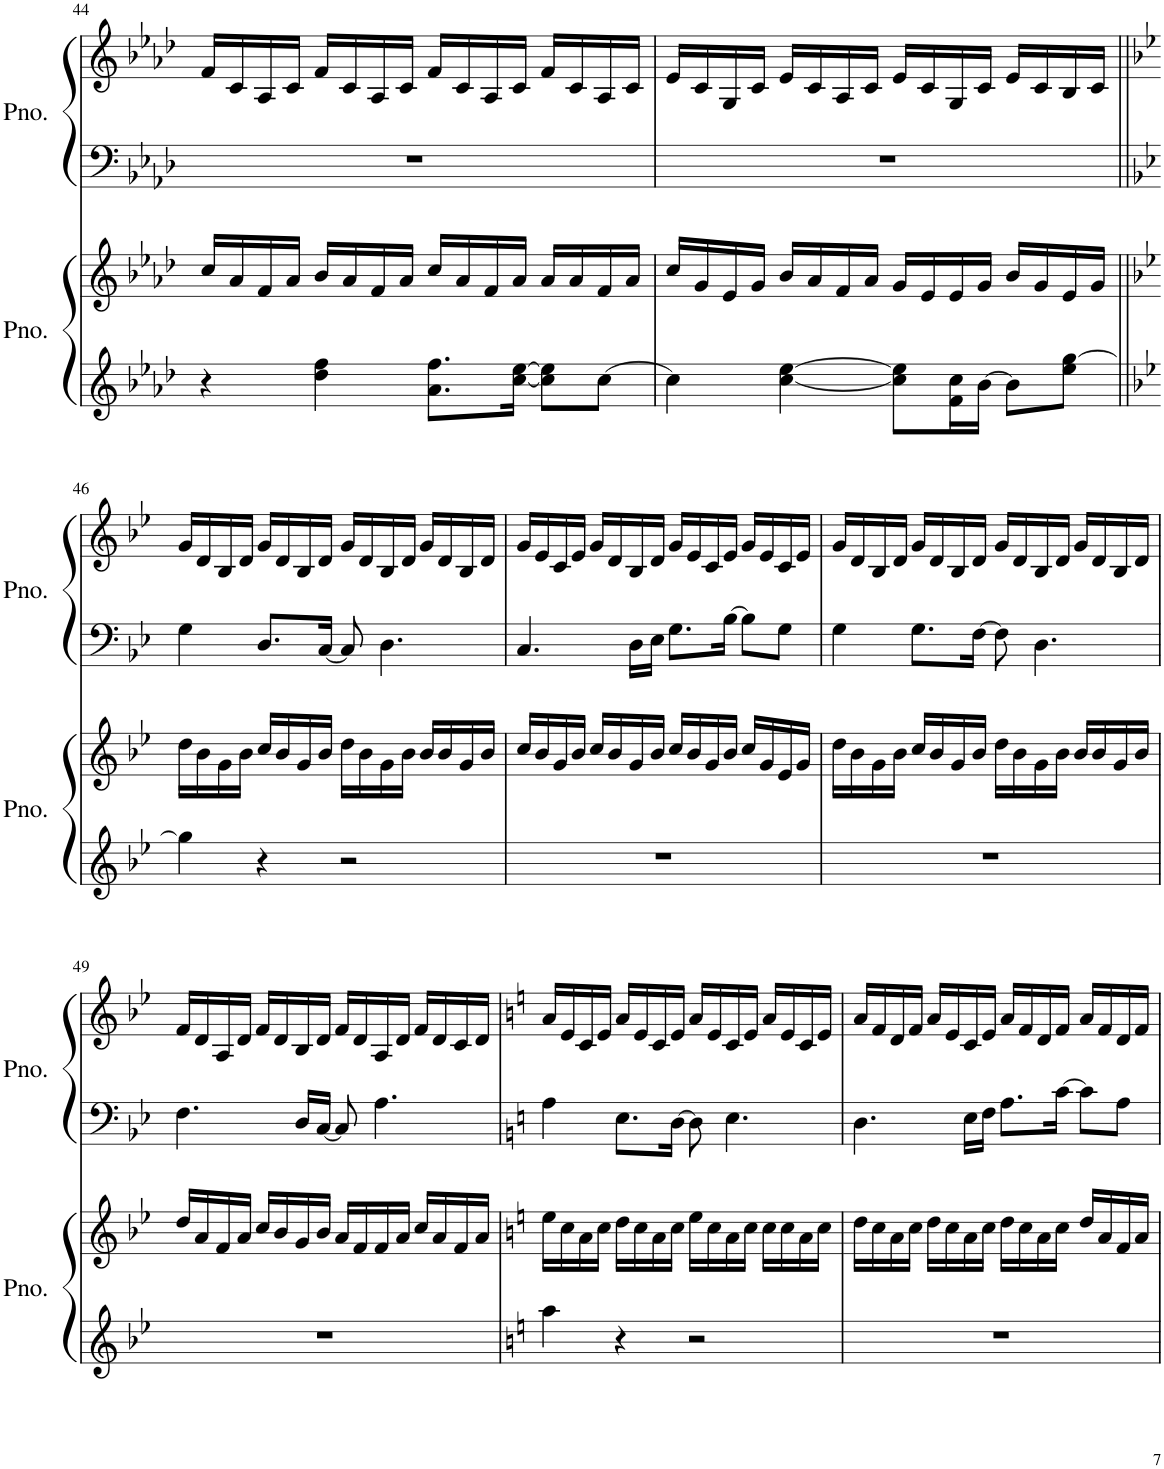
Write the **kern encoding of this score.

**kern	**kern	**kern	**kern
*part2	*part2	*part1	*part1
*staff4	*staff3	*staff2	*staff1
*I"Piano	*	*I"Piano	*
*I'Pno.	*	*I'Pno.	*
!!LO:PB:g=z
*clefG2	*clefG2	*clefF4	*clefG2
*k[b-e-a-d-]	*k[b-e-a-d-]	*k[b-e-a-d-]	*k[b-e-a-d-]
*M4/4	*M4/4	*M4/4	*M4/4
=44	=44	=44	=44
4r	16cc/LL	1r	16f/LL
.	16a-/	.	16c/
.	16f/	.	16A-/
.	16a-/JJ	.	16c/JJ
4dd-\ 4ff\	16b-/LL	.	16f/LL
.	16a-/	.	16c/
.	16f/	.	16A-/
.	16a-/JJ	.	16c/JJ
8.a-\ 8.ff\L	16cc/LL	.	16f/LL
.	16a-/	.	16c/
.	16f/	.	16A-/
[16cc\ [16ee-\Jk	16a-/JJ	.	16c/JJ
8cc\] 8ee-\]L	16a-/LL	.	16f/LL
.	16a-/	.	16c/
[8cc\J	16f/	.	16A-/
.	16a-/JJ	.	16c/JJ
=45	=45	=45	=45
4cc\]	16cc/LL	1r	16e-/LL
.	16g/	.	16c/
.	16e-/	.	16G/
.	16g/JJ	.	16c/JJ
[4cc\ [4ee-\	16b-/LL	.	16e-/LL
.	16a-/	.	16c/
.	16f/	.	16A-/
.	16a-/JJ	.	16c/JJ
8cc\] 8ee-\]L	16g/LL	.	16e-/LL
.	16e-/	.	16c/
16f\ 16cc\L	16e-/	.	16G/
[16b-\JJ	16g/JJ	.	16c/JJ
8b-\L]	16b-/LL	.	16e-/LL
.	16g/	.	16c/
8ee-\ [8gg\J	16e-/	.	16B-/
.	16g/JJ	.	16c/JJ
!!LO:LB:g=z
=46||	=46||	=46||	=46||
*k[b-e-]	*k[b-e-]	*k[b-e-]	*k[b-e-]
4gg\]	16dd\LL	4G\	16g/LL
.	16b-\	.	16d/
.	16g\	.	16B-/
.	16b-\JJ	.	16d/JJ
4r	16cc/LL	8.D/L	16g/LL
.	16b-/	.	16d/
.	16g/	.	16B-/
.	16b-/JJ	[16C/Jk	16d/JJ
2r	16dd\LL	8C/]	16g/LL
.	16b-\	.	16d/
.	16g\	4.D\	16B-/
.	16b-\JJ	.	16d/JJ
.	16b-/LL	.	16g/LL
.	16b-/	.	16d/
.	16g/	.	16B-/
.	16b-/JJ	.	16d/JJ
=47	=47	=47	=47
1r	16cc/LL	4.C/	16g/LL
.	16b-/	.	16e-/
.	16g/	.	16c/
.	16b-/JJ	.	16e-/JJ
.	16cc/LL	.	16g/LL
.	16b-/	.	16d/
.	16g/	16D\LL	16B-/
.	16b-/JJ	16E-\JJ	16d/JJ
.	16cc/LL	8.G\L	16g/LL
.	16b-/	.	16e-/
.	16g/	.	16c/
.	16b-/JJ	[16B-\Jk	16e-/JJ
.	16cc/LL	8B-\L]	16g/LL
.	16g/	.	16e-/
.	16e-/	8G\J	16c/
.	16g/JJ	.	16e-/JJ
=48	=48	=48	=48
1r	16dd\LL	4G\	16g/LL
.	16b-\	.	16d/
.	16g\	.	16B-/
.	16b-\JJ	.	16d/JJ
.	16cc/LL	8.G\L	16g/LL
.	16b-/	.	16d/
.	16g/	.	16B-/
.	16b-/JJ	[16F\Jk	16d/JJ
.	16dd\LL	8F\]	16g/LL
.	16b-\	.	16d/
.	16g\	4.D\	16B-/
.	16b-\JJ	.	16d/JJ
.	16b-/LL	.	16g/LL
.	16b-/	.	16d/
.	16g/	.	16B-/
.	16b-/JJ	.	16d/JJ
!!LO:LB:g=z
=49	=49	=49	=49
1r	16dd/LL	4.F\	16f/LL
.	16a/	.	16d/
.	16f/	.	16A/
.	16a/JJ	.	16d/JJ
.	16cc/LL	.	16f/LL
.	16b-/	.	16d/
.	16g/	16D/LL	16B-/
.	16b-/JJ	[16C/JJ	16d/JJ
.	16a/LL	8C/]	16f/LL
.	16f/	.	16d/
.	16f/	4.A\	16A/
.	16a/JJ	.	16d/JJ
.	16cc/LL	.	16f/LL
.	16a/	.	16d/
.	16f/	.	16c/
.	16a/JJ	.	16d/JJ
=50	=50	=50	=50
*k[]	*k[]	*k[]	*k[]
4aa\	16ee\LL	4A\	16a/LL
.	16cc\	.	16e/
.	16a\	.	16c/
.	16cc\JJ	.	16e/JJ
4r	16dd\LL	8.E\L	16a/LL
.	16cc\	.	16e/
.	16a\	.	16c/
.	16cc\JJ	[16D\Jk	16e/JJ
2r	16ee\LL	8D\]	16a/LL
.	16cc\	.	16e/
.	16a\	4.E\	16c/
.	16cc\JJ	.	16e/JJ
.	16cc\LL	.	16a/LL
.	16cc\	.	16e/
.	16a\	.	16c/
.	16cc\JJ	.	16e/JJ
=51	=51	=51	=51
1r	16dd\LL	4.D\	16a/LL
.	16cc\	.	16f/
.	16a\	.	16d/
.	16cc\JJ	.	16f/JJ
.	16dd\LL	.	16a/LL
.	16cc\	.	16e/
.	16a\	16E\LL	16c/
.	16cc\JJ	16F\JJ	16e/JJ
.	16dd\LL	8.A\L	16a/LL
.	16cc\	.	16f/
.	16a\	.	16d/
.	16cc\JJ	[16c\Jk	16f/JJ
.	16dd/LL	8c\L]	16a/LL
.	16a/	.	16f/
.	16f/	8A\J	16d/
.	16a/JJ	.	16f/JJ
=	=	=	=
*-	*-	*-	*-
